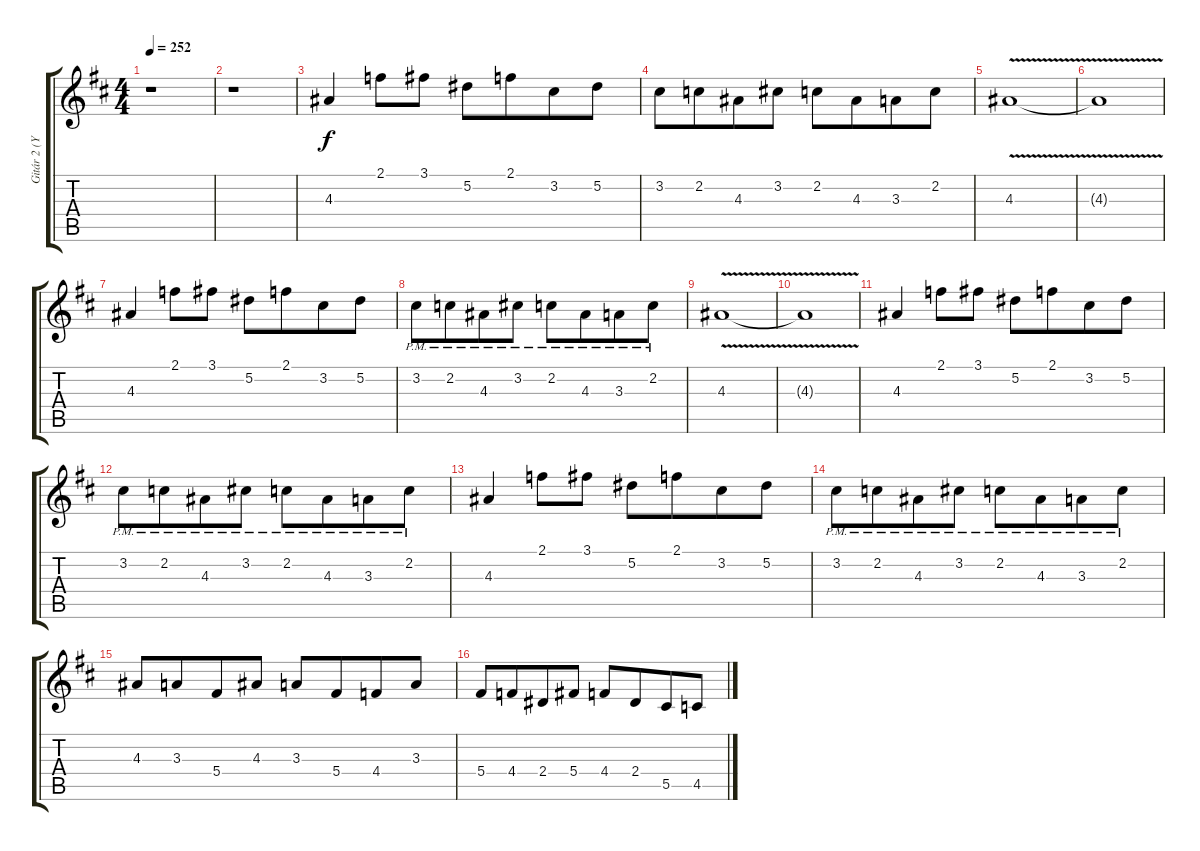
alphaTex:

\track ("Gitár 2 (Yngwie Malmsteen)" "Gitár 2 (Y") {instrument distortionguitar}
\staff {score tabs}
\tuning (Eb4 Bb3 Gb3 Db3 Ab2 Eb2) {hide}
\ts (4 4)
\tempo 252
\clef g2
\ks d
r.1{dy f instrument distortionguitar} |
r.1 |
4.3.4 2.1.8 3.1.8 5.2.8 2.1.8{beam merge} 3.2.8 5.2.8 |
3.2.8 2.2.8{beam merge} 4.3.8 3.2.8 2.2.8 4.3.8{beam merge} 3.3.8 2.2.8 |
4.3{v}.1 |
4.3{t}.1 |
4.3.4 2.1.8 3.1.8 5.2.8 2.1.8{beam merge} 3.2.8 5.2.8 |
3.2{pm}.8 2.2{pm}.8{beam merge} 4.3{pm}.8 3.2{pm}.8 2.2{pm}.8 4.3{pm}.8{beam merge} 3.3{pm}.8 2.2{pm}.8 |
4.3{v}.1 |
4.3{t}.1 |
4.3.4 2.1.8 3.1.8 5.2.8 2.1.8{beam merge} 3.2.8 5.2.8 |
3.2{pm}.8 2.2{pm}.8{beam merge} 4.3{pm}.8 3.2{pm}.8 2.2{pm}.8 4.3{pm}.8{beam merge} 3.3{pm}.8 2.2{pm}.8 |
4.3.4 2.1.8 3.1.8 5.2.8 2.1.8{beam merge} 3.2.8 5.2.8 |
3.2{pm}.8 2.2{pm}.8{beam merge} 4.3{pm}.8 3.2{pm}.8 2.2{pm}.8 4.3{pm}.8{beam merge} 3.3{pm}.8 2.2{pm}.8 |
4.3.8 3.3.8{beam merge} 5.4.8 4.3.8 3.3.8 5.4.8{beam merge} 4.4.8 3.3.8 |
5.4.8 4.4.8{beam merge} 2.4.8 5.4.8 4.4.8 2.4.8{beam merge} 5.5.8 4.5.8
